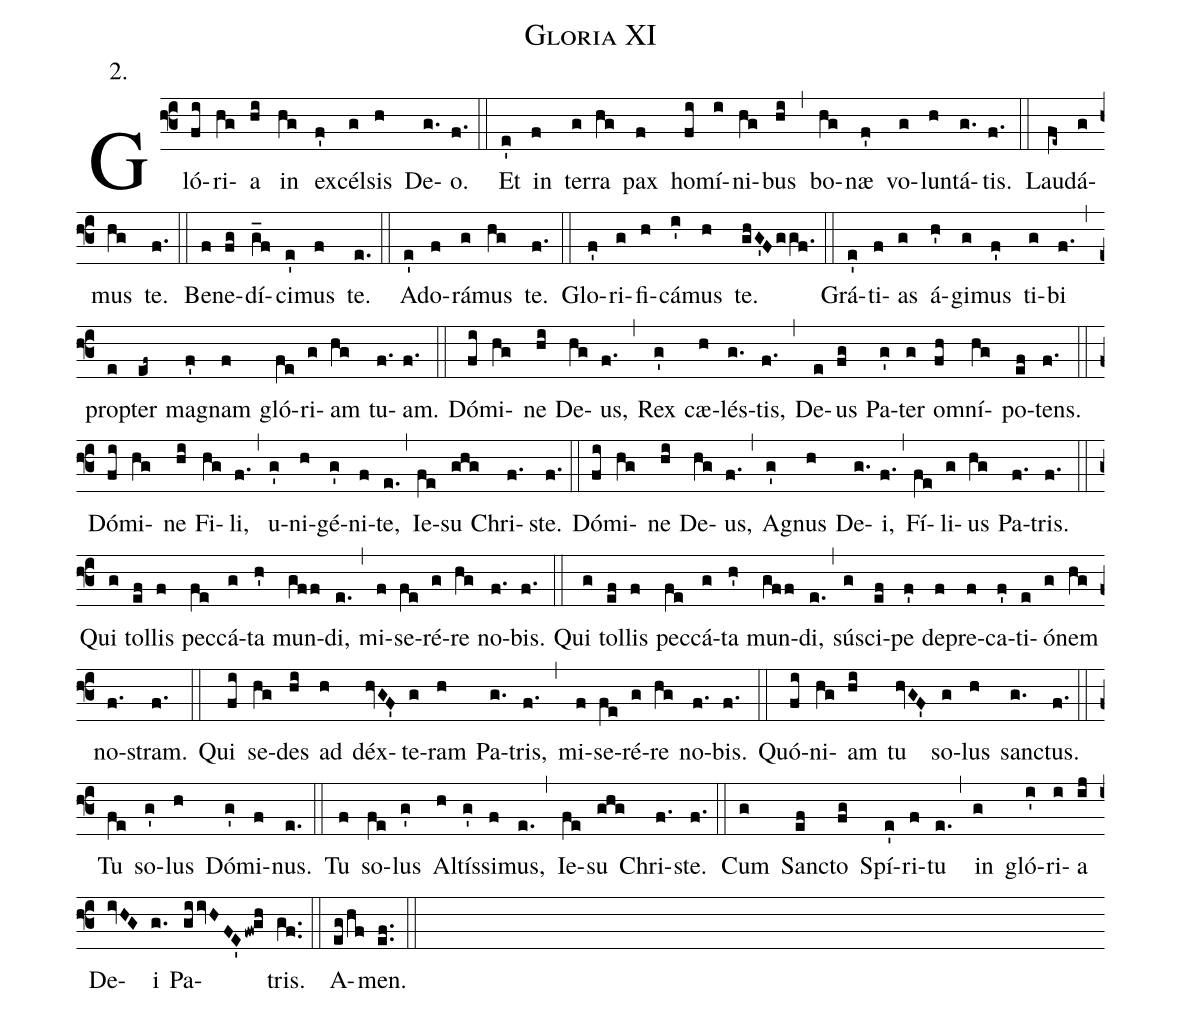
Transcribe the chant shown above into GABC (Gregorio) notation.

name:Gloria XI;
mode:2;
annotation:2.;
%%
(f3) Gló(fi)ri(hg)a(hi) in(hg) ex(f')cél(g)sis(h) De(g.)o.(f.)  (::)

Et(e') in(f) te(g)rra(hg) pax(f) ho(fi)mí(i)ni(hg)bus(hi) (,) bo(hg)næ(f') vo(g)lun(h)tá(g.)tis.(f.) (::)

Lau(fe~)dá(g)mus(hg) te.(f.) (::)

Be(f)ne(fg)dí(g_f)ci(e')mus(f) te.(e.) (::)

Ad(e')o(f)rá(g)mus(hg) te.(f.) (::)

Glo(f')ri(g)fi(h)cá(i')mus(h) te.(ghG'Fggf.) (::)

Grá(e')ti(f)as(g) á(h')gi(g)mus(f') ti(g)bi(f.) (,) pro(e)pter(ef~) ma(f')gnam(f) gló(fe)ri(g)am(hg) tu(f.)am.(f.) (::)

Dó(fi)mi(hg )ne(hi) De(hg)us,(f.) (,) Rex(g') cæ(h)lés(g.)tis,(f.) (,) De(e)us(fg) Pa(g')ter(g) o(fh)mní(hg )po(ef)tens.(f.) (::)

 Dó(fi)mi(hg )ne(hi) Fi(hg)li,(f.) (,) u(g')ni(h)gé(g')ni(f)te,(e.) (,) Ie(fe)su(ghg) Chri(f. )ste.(f.) (::)

Dó(fi)mi(hg )ne(hi) De(hg)us,(f.) (,) A(g')gnus(h) De(g.)i,(f.) (,) Fí(fe)li(g)us(hg) Pa(f.)tris.(f.) (::)

Qui(g) tol(ef)lis(f) pec(fe)cá(g)ta(h') mun(gff)di,(e.) (,) mi(f)se(fe)ré(g)re(hg) no(f.)bis.(f.) (::)

Qui(g) tol(ef)lis(f) pec(fe)cá(g)ta(h') mun(gff)di,(e.) (,) sús(g)ci(ef)pe(f') de(f)pre(f)ca(f')ti(e)ó(g)nem(hg) no(f. )stram.(f.) (::)

Qui(fi) se(hg)des(hi) ad(h) déx(hvGF')te(g)ram(h) Pa(g.)tris,(f.) (,) mi(f)se(fe)ré(g)re(hg) no(f.)bis.(f.) (::)

Quó(fi)ni(hg)am(hi) tu(hvGF') so(g)lus(h) san(g.)ctus.(f.) (::)

Tu(fe) so(g')lus(h) Dó(g')mi(f)nus.(e.) (::)

Tu(f) so(fe)lus(g') Al(h)tís(g')si(f)mus,(e.) (,) Ie(fe)su(ghg) Chri-(f.)ste.(f.) (::)

Cum(g) San(ef)cto(fg) Spí(e')ri(f)tu(e.) (,) in(g) gló(i')ri(i)a(ij) De(ivHG)i(g.) Pa(giivHFE'fw!gh)tris.(gf..) (::)

A-(eg/hf)men.(ef..) (::)
